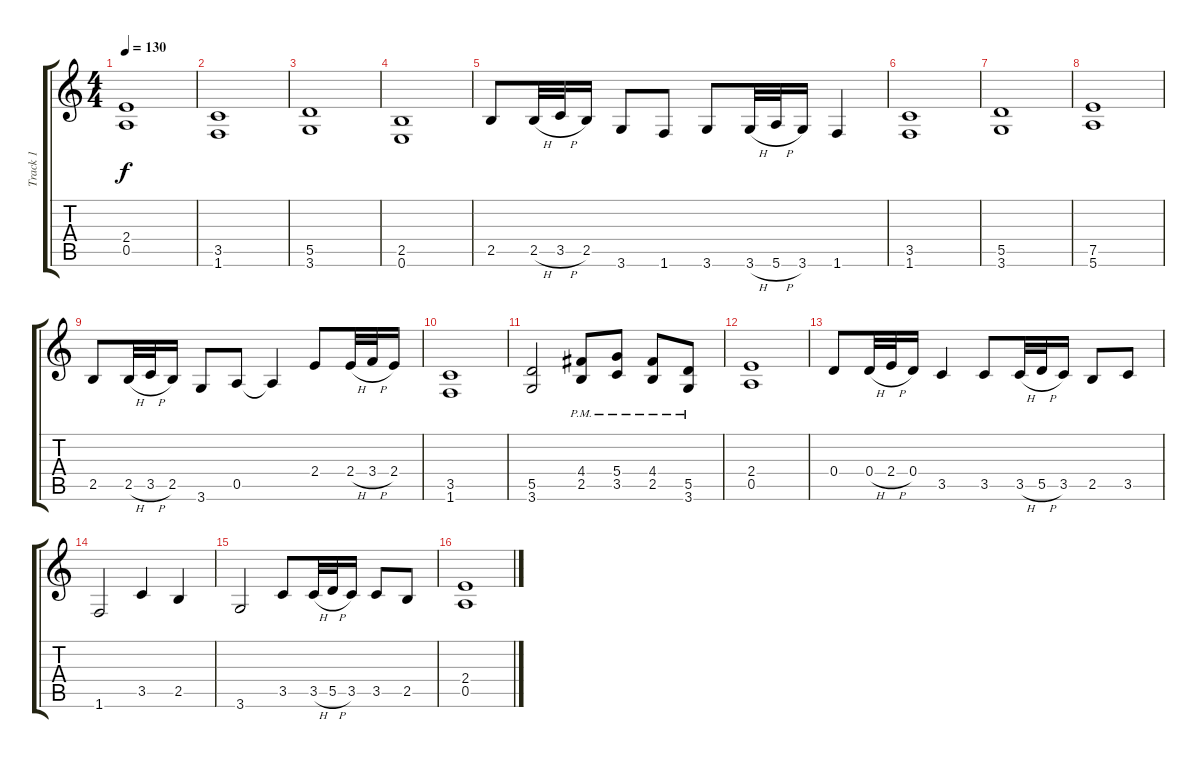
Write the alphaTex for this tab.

\track ("Track 1" "Track 1") {instrument distortionguitar}
\staff {score tabs}
\tuning (E4 B3 G3 D3 A2 E2) {hide}
\ts (4 4)
\tempo 130
\clef g2
\ks c
(2.4{t} 0.5{t}).1{dy f} |
(3.5 1.6).1 |
(5.5 3.6).1 |
(2.5 0.6).1 |
2.5.8 2.5{h}.32 3.5{h}.32 2.5.16 3.6.8 1.6.8 3.6.8 3.6{h}.32 5.6{h}.32 3.6.16 1.6.4 |
(3.5 1.6).1 |
(5.5 3.6).1 |
(7.5 5.6).1 |
2.5.8 2.5{h}.32 3.5{h}.32 2.5.16 3.6.8 0.5.8 0.5{t}.4 2.4.8 2.4{h}.32 3.4{h}.32 2.4.16 |
(3.5 1.6).1 |
(5.5 3.6).2 (4.4{pm} 2.5{pm}).8 (5.4{pm} 3.5{pm}).8 (4.4{pm} 2.5{pm}).8 (5.5{pm} 3.6{pm}).8 |
(2.4 0.5).1 |
0.4.8 0.4{h}.32 2.4{h}.32 0.4.16 3.5.4 3.5.8 3.5{h}.32 5.5{h}.32 3.5.16 2.5.8 3.5.8 |
1.6.2 3.5.4 2.5.4 |
3.6.2 3.5.8 3.5{h}.32 5.5{h}.32 3.5.16 3.5.8 2.5.8 |
(2.4 0.5).1
